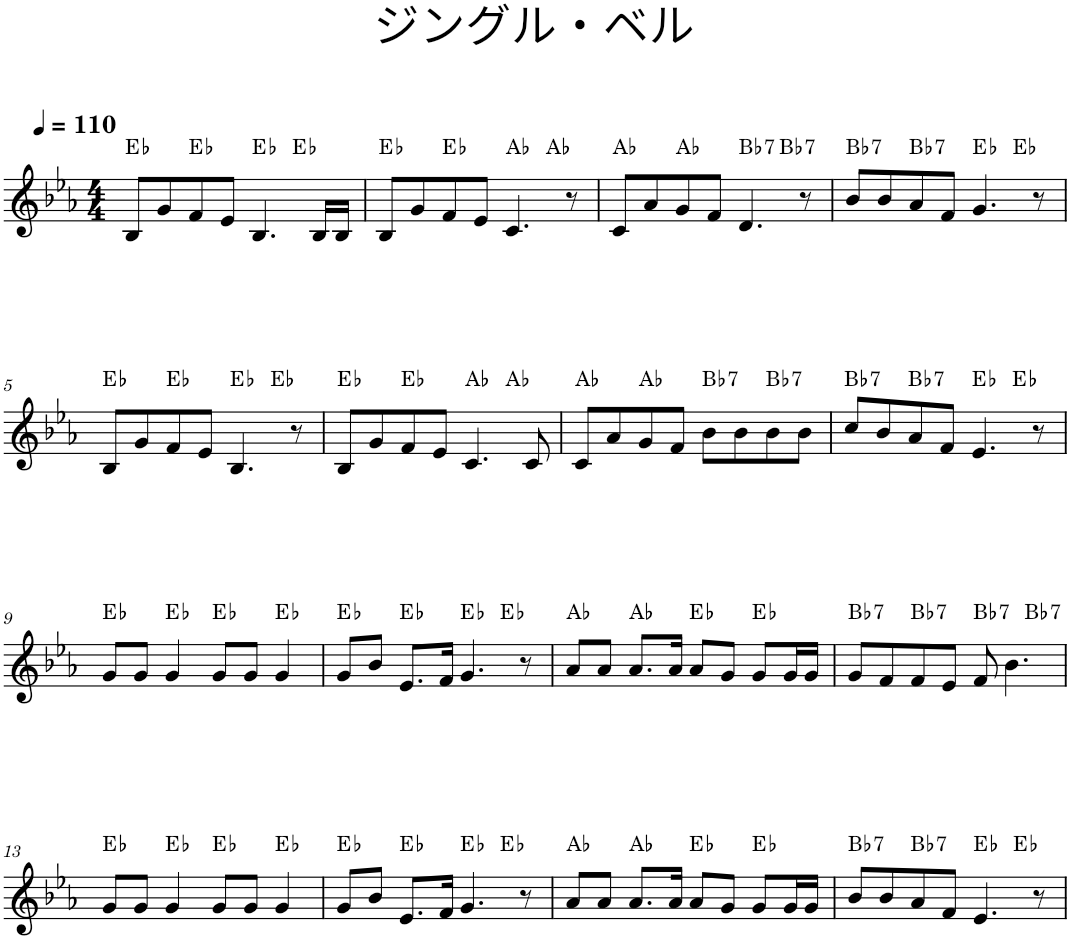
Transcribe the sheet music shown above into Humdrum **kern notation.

**kern	**harte
*part1	*part1
*staff1	*
*I"Piano	*
*I'Pno.	*
*clefG2	*
*k[b-e-a-]	*
*E-:	*
*M4/4	*
*MM110	*
=1	=1
!	!LO:H:kt=♭
*^	*
8B-/L	2.ryy	.
8g/	.	.
!	!	!LO:H:kt=♭
8f/	.	.
8e-/J	.	.
!	!	!LO:H:kt=♭
4.B-/	.	.
!	!	!LO:H:kt=♭
.	4ryy	.
16B-/LL	.	.
16B-/JJ	.	.
=2	=2	=2
!	!	!LO:H:kt=♭
8B-/L	2.ryy	.
8g/	.	.
!	!	!LO:H:kt=♭
8f/	.	.
8e-/J	.	.
4.c/	.	Ab:maj
.	4ryy	Ab:maj
8r	.	.
=3	=3	=3
8c/L	2.ryy	Ab:maj
8a-/	.	.
8g/	.	Ab:maj
8f/J	.	.
!	!	!LO:H:kt=7
4.d/	.	Bb:7
!	!	!LO:H:kt=7
.	4ryy	Bb:7
8r	.	.
=4	=4	=4
!	!	!LO:H:kt=7
8b-/L	2.ryy	Bb:7
8b-/	.	.
!	!	!LO:H:kt=7
8a-/	.	Bb:7
8f/J	.	.
!	!	!LO:H:kt=♭
4.g/	.	.
.	4ryy	Eb:maj
8r	.	.
!!LO:LB:g=z	!!
=5	=5	=5
!	!	!LO:H:kt=♭
8B-/L	2.ryy	.
8g/	.	.
8f/	.	Eb:maj
8e-/J	.	.
!	!	!LO:H:kt=♭
4.B-/	.	.
.	4ryy	Eb:maj
8r	.	.
=6	=6	=6
!	!	!LO:H:kt=♭
8B-/L	2.ryy	.
8g/	.	.
8f/	.	Eb:maj
8e-/J	.	.
4.c/	.	Ab:maj
.	4ryy	Ab:maj
8c/	.	.
*v	*v	*
=7	=7
8c/L	Ab:maj
8a-/	.
8g/	Ab:maj
8f/J	.
!	!LO:H:kt=7
8b-\L	Bb:7
8b-\	.
!	!LO:H:kt=7
8b-\	Bb:7
8b-\J	.
=8	=8
!	!LO:H:kt=7
*^	*
8cc/L	2.ryy	Bb:7
8b-/	.	.
!	!	!LO:H:kt=7
8a-/	.	Bb:7
8f/J	.	.
!	!	!LO:H:kt=♭
4.e-/	.	.
!	!	!LO:H:kt=♭
.	4ryy	.
8r	.	.
!!LO:LB:g=z	!!
=9	=9	=9
!	!	!LO:H:kt=♭
*v	*v	*
8g/L	.
8g/J	.
!	!LO:H:kt=♭
4g/	.
!	!LO:H:kt=♭
8g/L	.
8g/J	.
!	!LO:H:kt=♭
4g/	.
=10	=10
!	!LO:H:kt=♭
*^	*
8g/L	2.ryy	.
8b-/J	.	.
!	!	!LO:H:kt=♭
8.e-/L	.	.
16f/Jk	.	.
!	!	!LO:H:kt=♭
4.g/	.	.
!	!	!LO:H:kt=♭
.	4ryy	.
8r	.	.
*v	*v	*
=11	=11
8a-/L	Ab:maj
8a-/J	.
8.a-/L	Ab:maj
16a-/Jk	.
!	!LO:H:kt=♭
8a-/L	.
8g/J	.
!	!LO:H:kt=♭
8g/L	.
16g/L	.
16g/JJ	.
=12	=12
!	!LO:H:kt=7
*^	*
8g/L	2.ryy	Bb:7
8f/	.	.
!	!	!LO:H:kt=7
8f/	.	Bb:7
8e-/J	.	.
!	!	!LO:H:kt=7
8f/	.	Bb:7
4.b-\	.	.
!	!	!LO:H:kt=7
.	4ryy	Bb:7
!!LO:LB:g=z	!!
=13	=13	=13
!	!	!LO:H:kt=♭
*v	*v	*
8g/L	.
8g/J	.
!	!LO:H:kt=♭
4g/	.
!	!LO:H:kt=♭
8g/L	.
8g/J	.
!	!LO:H:kt=♭
4g/	.
=14	=14
!	!LO:H:kt=♭
*^	*
8g/L	2.ryy	.
8b-/J	.	.
!	!	!LO:H:kt=♭
8.e-/L	.	.
16f/Jk	.	.
!	!	!LO:H:kt=♭
4.g/	.	.
!	!	!LO:H:kt=♭
.	4ryy	.
8r	.	.
*v	*v	*
=15	=15
8a-/L	Ab:maj
8a-/J	.
8.a-/L	Ab:maj
16a-/Jk	.
!	!LO:H:kt=♭
8a-/L	.
8g/J	.
!	!LO:H:kt=♭
8g/L	.
16g/L	.
16g/JJ	.
=16	=16
!	!LO:H:kt=7
*^	*
8b-/L	2.ryy	Bb:7
8b-/	.	.
!	!	!LO:H:kt=7
8a-/	.	Bb:7
8f/J	.	.
!	!	!LO:H:kt=♭
4.e-/	.	.
!	!	!LO:H:kt=♭
.	4ryy	.
8r	.	.
*v	*v	*
=	=
*-	*-
